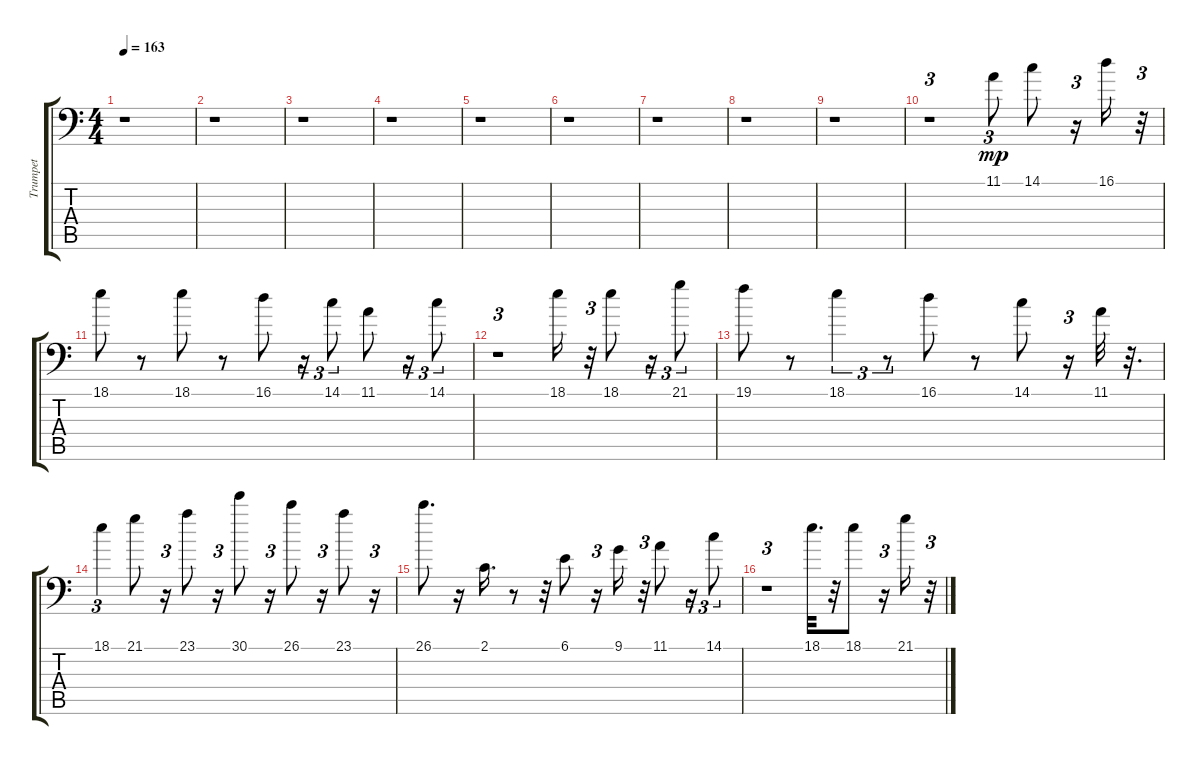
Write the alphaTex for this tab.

\track ("Trumpet" "Trumpet") {instrument trumpet}
\staff {score tabs}
\tuning (Bb3 D3 Gb2 Bb1 D1 Gb0 Bb-1) {hide}
\ts (4 4)
\tempo 163
\clef f4
\ks c
r.1{dy mp} |
r.1 |
r.1 |
r.1 |
r.1 |
r.1 |
r.1 |
r.1 |
r.1 |
r.1{tu (3 2)} 11.1.8{tu (3 2)} 14.1.8 r.16{tu (3 2)} 16.1.16 r.32{tu (3 2)} |
18.1.8 r.8 18.1.8 r.8 16.1.8 r.16{tu (3 2)} 14.1.8{tu (3 2)} 11.1.8 r.16{tu (3 2)} 14.1.8{tu (3 2)} |
r.1{tu (3 2)} 18.1.16 r.32{tu (3 2)} 18.1.8 r.16{tu (3 2)} 21.1.8{tu (3 2)} |
19.1.8 r.8 18.1.4{tu (3 2)} r.8{tu (3 2)} 16.1.8 r.8 14.1.8 r.16{tu (3 2)} 11.1.32 r.32{d} |
18.1.4{tu (3 2)} 21.1.8 r.16{tu (3 2)} 23.1.8 r.16{tu (3 2)} 30.1.8 r.16{tu (3 2)} 26.1.8 r.16{tu (3 2)} 23.1.8 r.16{tu (3 2)} |
26.1.8{d} r.16 2.1.16{d} r.8 r.32 6.1.8 r.16{tu (3 2)} 9.1.16 r.32{tu (3 2)} 11.1.8 r.16{tu (3 2)} 14.1.8{tu (3 2)} |
r.1{tu (3 2)} 18.1.32{d} r.32 18.1.8 r.16{tu (3 2)} 21.1.16 r.32{tu (3 2)}
